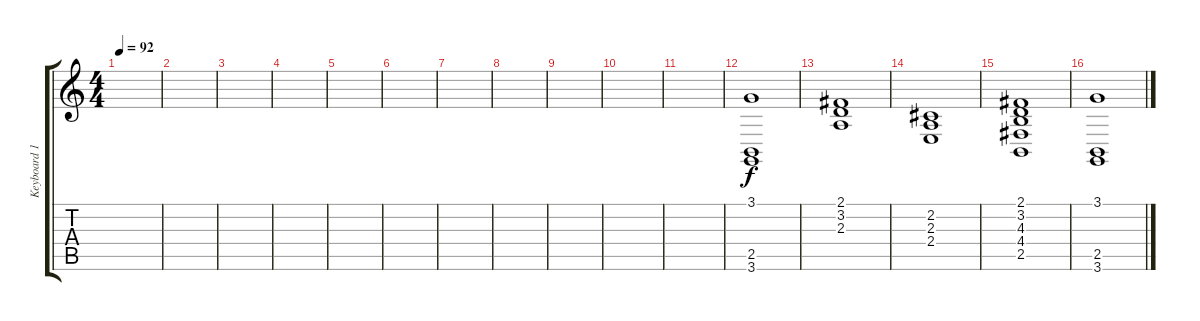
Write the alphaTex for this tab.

\track ("Keyboard 1" "Keyboard 1") {instrument acousticgrandpiano}
\staff {score tabs}
\tuning (E4 B3 G3 D3 A2 E2) {hide}
\ts (4 4)
\tempo 92
\clef g2
\ks c
|
|
|
|
|
|
|
|
|
|
|
(3.1 2.5 3.6).1 |
(2.1 3.2 2.3).1 |
(2.2 2.3 2.4).1 |
(2.1 3.2 4.3 4.4 2.5).1 |
(3.1 2.5 3.6).1
